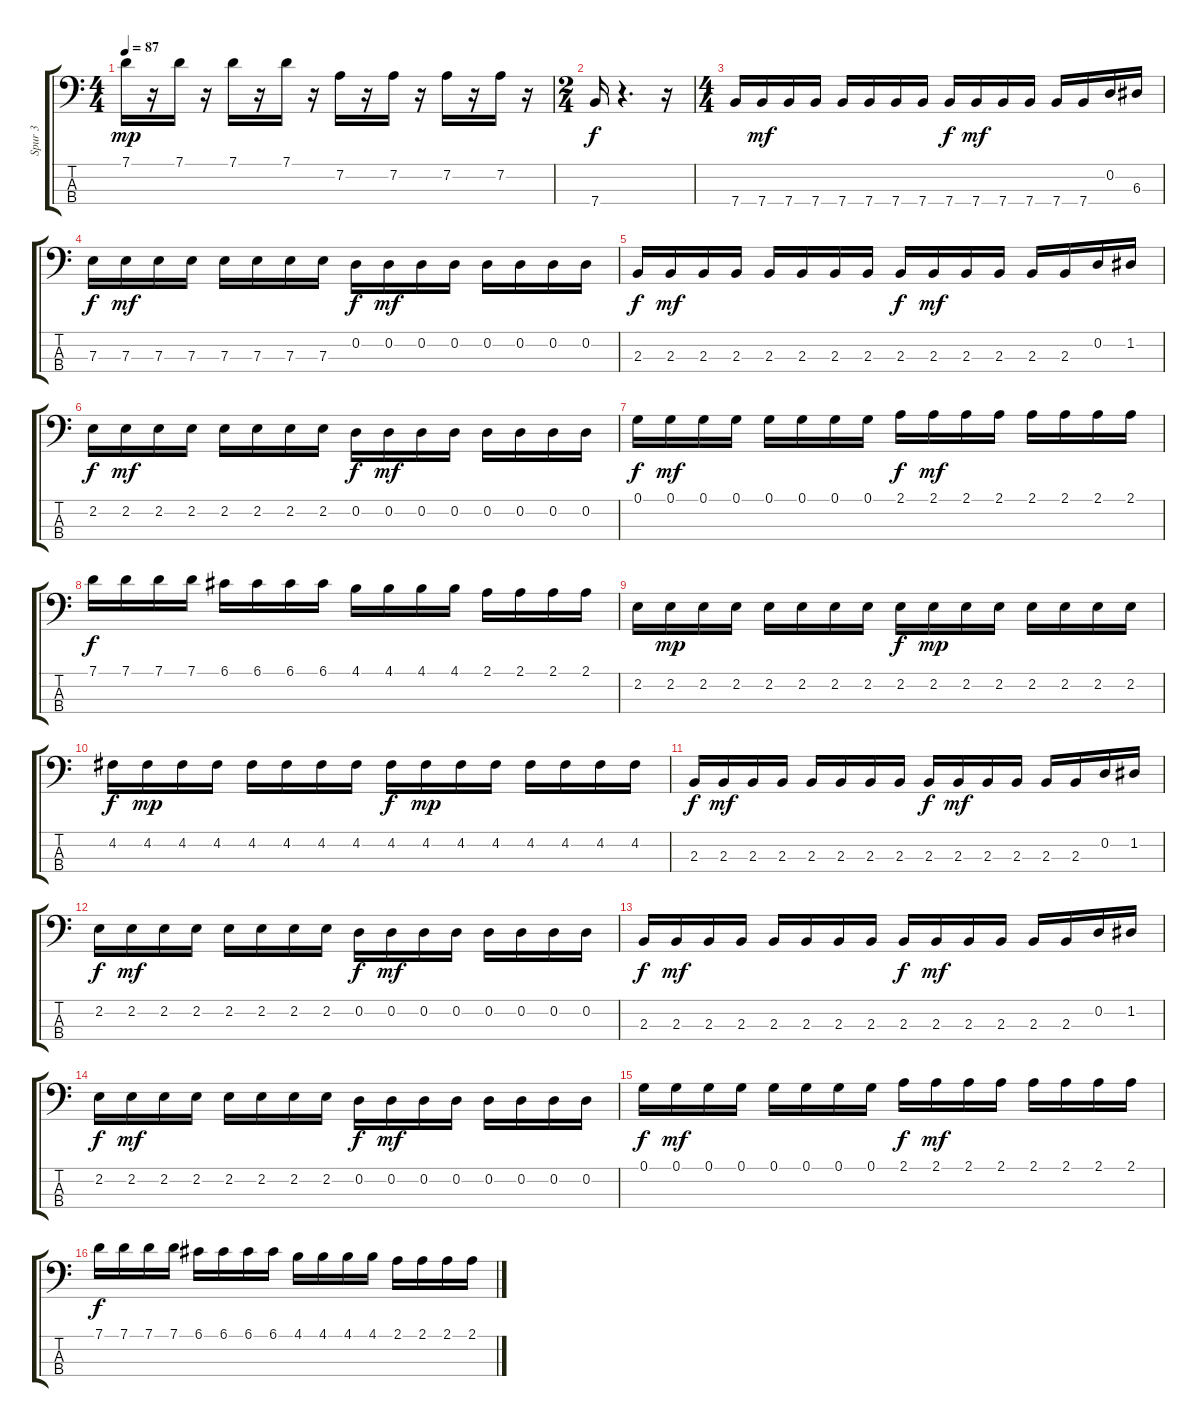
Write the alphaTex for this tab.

\track ("Spur 3" "Spur 3") {instrument electricbassfinger}
\staff {score tabs}
\tuning (G2 D2 A1 E1) {hide}
\ts (4 4)
\tempo 87
\clef f4
\ks c
7.1.16{dy mp} r.16 7.1.16 r.16 7.1.16 r.16 7.1.16 r.16 7.2.16 r.16 7.2.16 r.16 7.2.16 r.16 7.2.16 r.16 |
\ts (2 4)
7.4.16{dy f} r.4{d} r.16 |
\ts (4 4)
7.4.16 7.4.16{dy mf} 7.4.16 7.4.16 7.4.16 7.4.16 7.4.16 7.4.16 7.4.16{dy f} 7.4.16{dy mf} 7.4.16 7.4.16 7.4.16 7.4.16 0.2.16 6.3.16 |
7.3.16{dy f} 7.3.16{dy mf} 7.3.16 7.3.16 7.3.16 7.3.16 7.3.16 7.3.16 0.2.16{dy f} 0.2.16{dy mf} 0.2.16 0.2.16 0.2.16 0.2.16 0.2.16 0.2.16 |
2.3.16{dy f} 2.3.16{dy mf} 2.3.16 2.3.16 2.3.16 2.3.16 2.3.16 2.3.16 2.3.16{dy f} 2.3.16{dy mf} 2.3.16 2.3.16 2.3.16 2.3.16 0.2.16 1.2.16 |
2.2.16{dy f} 2.2.16{dy mf} 2.2.16 2.2.16 2.2.16 2.2.16 2.2.16 2.2.16 0.2.16{dy f} 0.2.16{dy mf} 0.2.16 0.2.16 0.2.16 0.2.16 0.2.16 0.2.16 |
0.1.16{dy f} 0.1.16{dy mf} 0.1.16 0.1.16 0.1.16 0.1.16 0.1.16 0.1.16 2.1.16{dy f} 2.1.16{dy mf} 2.1.16 2.1.16 2.1.16 2.1.16 2.1.16 2.1.16 |
7.1.16{dy f} 7.1.16 7.1.16 7.1.16 6.1.16 6.1.16 6.1.16 6.1.16 4.1.16 4.1.16 4.1.16 4.1.16 2.1.16 2.1.16 2.1.16 2.1.16 |
2.2.16 2.2.16{dy mp} 2.2.16 2.2.16 2.2.16 2.2.16 2.2.16 2.2.16 2.2.16{dy f} 2.2.16{dy mp} 2.2.16 2.2.16 2.2.16 2.2.16 2.2.16 2.2.16 |
4.2.16{dy f} 4.2.16{dy mp} 4.2.16 4.2.16 4.2.16 4.2.16 4.2.16 4.2.16 4.2.16{dy f} 4.2.16{dy mp} 4.2.16 4.2.16 4.2.16 4.2.16 4.2.16 4.2.16 |
2.3.16{dy f} 2.3.16{dy mf} 2.3.16 2.3.16 2.3.16 2.3.16 2.3.16 2.3.16 2.3.16{dy f} 2.3.16{dy mf} 2.3.16 2.3.16 2.3.16 2.3.16 0.2.16 1.2.16 |
2.2.16{dy f} 2.2.16{dy mf} 2.2.16 2.2.16 2.2.16 2.2.16 2.2.16 2.2.16 0.2.16{dy f} 0.2.16{dy mf} 0.2.16 0.2.16 0.2.16 0.2.16 0.2.16 0.2.16 |
2.3.16{dy f} 2.3.16{dy mf} 2.3.16 2.3.16 2.3.16 2.3.16 2.3.16 2.3.16 2.3.16{dy f} 2.3.16{dy mf} 2.3.16 2.3.16 2.3.16 2.3.16 0.2.16 1.2.16 |
2.2.16{dy f} 2.2.16{dy mf} 2.2.16 2.2.16 2.2.16 2.2.16 2.2.16 2.2.16 0.2.16{dy f} 0.2.16{dy mf} 0.2.16 0.2.16 0.2.16 0.2.16 0.2.16 0.2.16 |
0.1.16{dy f} 0.1.16{dy mf} 0.1.16 0.1.16 0.1.16 0.1.16 0.1.16 0.1.16 2.1.16{dy f} 2.1.16{dy mf} 2.1.16 2.1.16 2.1.16 2.1.16 2.1.16 2.1.16 |
7.1.16{dy f} 7.1.16 7.1.16 7.1.16 6.1.16 6.1.16 6.1.16 6.1.16 4.1.16 4.1.16 4.1.16 4.1.16 2.1.16 2.1.16 2.1.16 2.1.16
